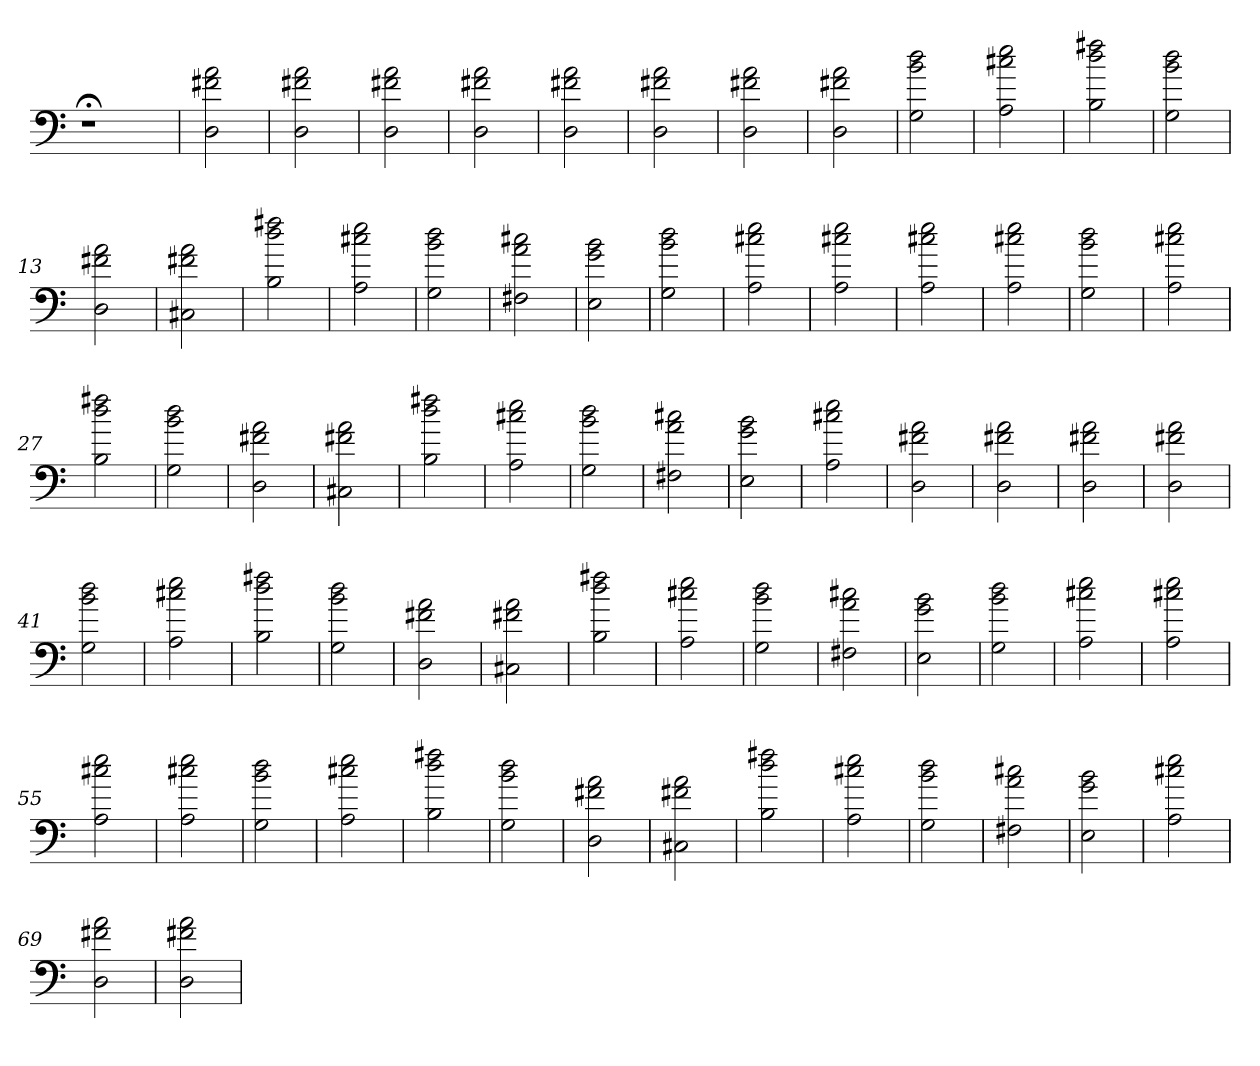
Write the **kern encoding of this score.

**kern
*part1
*staff1
=
1r;<
=1
2D 2f#X 2a
=2
2D 2f#X 2a
=3
2D 2f#X 2a
=4
2D 2f#X 2a
=5
2D 2f#X 2a
=6
2D 2f#X 2a
=7
2D 2f#X 2a
=8
2D 2f#X 2a
=9
2G 2b 2dd
=10
2A 2cc#X 2ee
=11
2B 2dd 2ff#X
=12
2G 2b 2dd
=13
2D 2f#X 2a
=14
2C#X 2f#X 2a
=15
2B 2dd 2ff#X
=16
2A 2cc#X 2ee
=17
2G 2b 2dd
=18
2F#X 2a 2cc#X
=19
2E 2g 2b
=20
2G 2b 2dd
=21
2A 2cc#X 2ee
=22
2A 2cc#X 2ee
=23
2A 2cc#X 2ee
=24
2A 2cc#X 2ee
=25
2G 2b 2dd
=26
2A 2cc#X 2ee
=27
2B 2dd 2ff#X
=28
2G 2b 2dd
=29
2D 2f#X 2a
=30
2C#X 2f#X 2a
=31
2B 2dd 2ff#X
=32
2A 2cc#X 2ee
=33
2G 2b 2dd
=34
2F#X 2a 2cc#X
=35
2E 2g 2b
=36
2A 2cc#X 2ee
=37
2D 2f#X 2a
=38
2D 2f#X 2a
=39
2D 2f#X 2a
=40
2D 2f#X 2a
=41
2G 2b 2dd
=42
2A 2cc#X 2ee
=43
2B 2dd 2ff#X
=44
2G 2b 2dd
=45
2D 2f#X 2a
=46
2C#X 2f#X 2a
=47
2B 2dd 2ff#X
=48
2A 2cc#X 2ee
=49
2G 2b 2dd
=50
2F#X 2a 2cc#X
=51
2E 2g 2b
=52
2G 2b 2dd
=53
2A 2cc#X 2ee
=54
2A 2cc#X 2ee
=55
2A 2cc#X 2ee
=56
2A 2cc#X 2ee
=57
2G 2b 2dd
=58
2A 2cc#X 2ee
=59
2B 2dd 2ff#X
=60
2G 2b 2dd
=61
2D 2f#X 2a
=62
2C#X 2f#X 2a
=63
2B 2dd 2ff#X
=64
2A 2cc#X 2ee
=65
2G 2b 2dd
=66
2F#X 2a 2cc#X
=67
2E 2g 2b
=68
2A 2cc#X 2ee
=69
2D 2f#X 2a
=70
2D 2f#X 2a
=
*-
